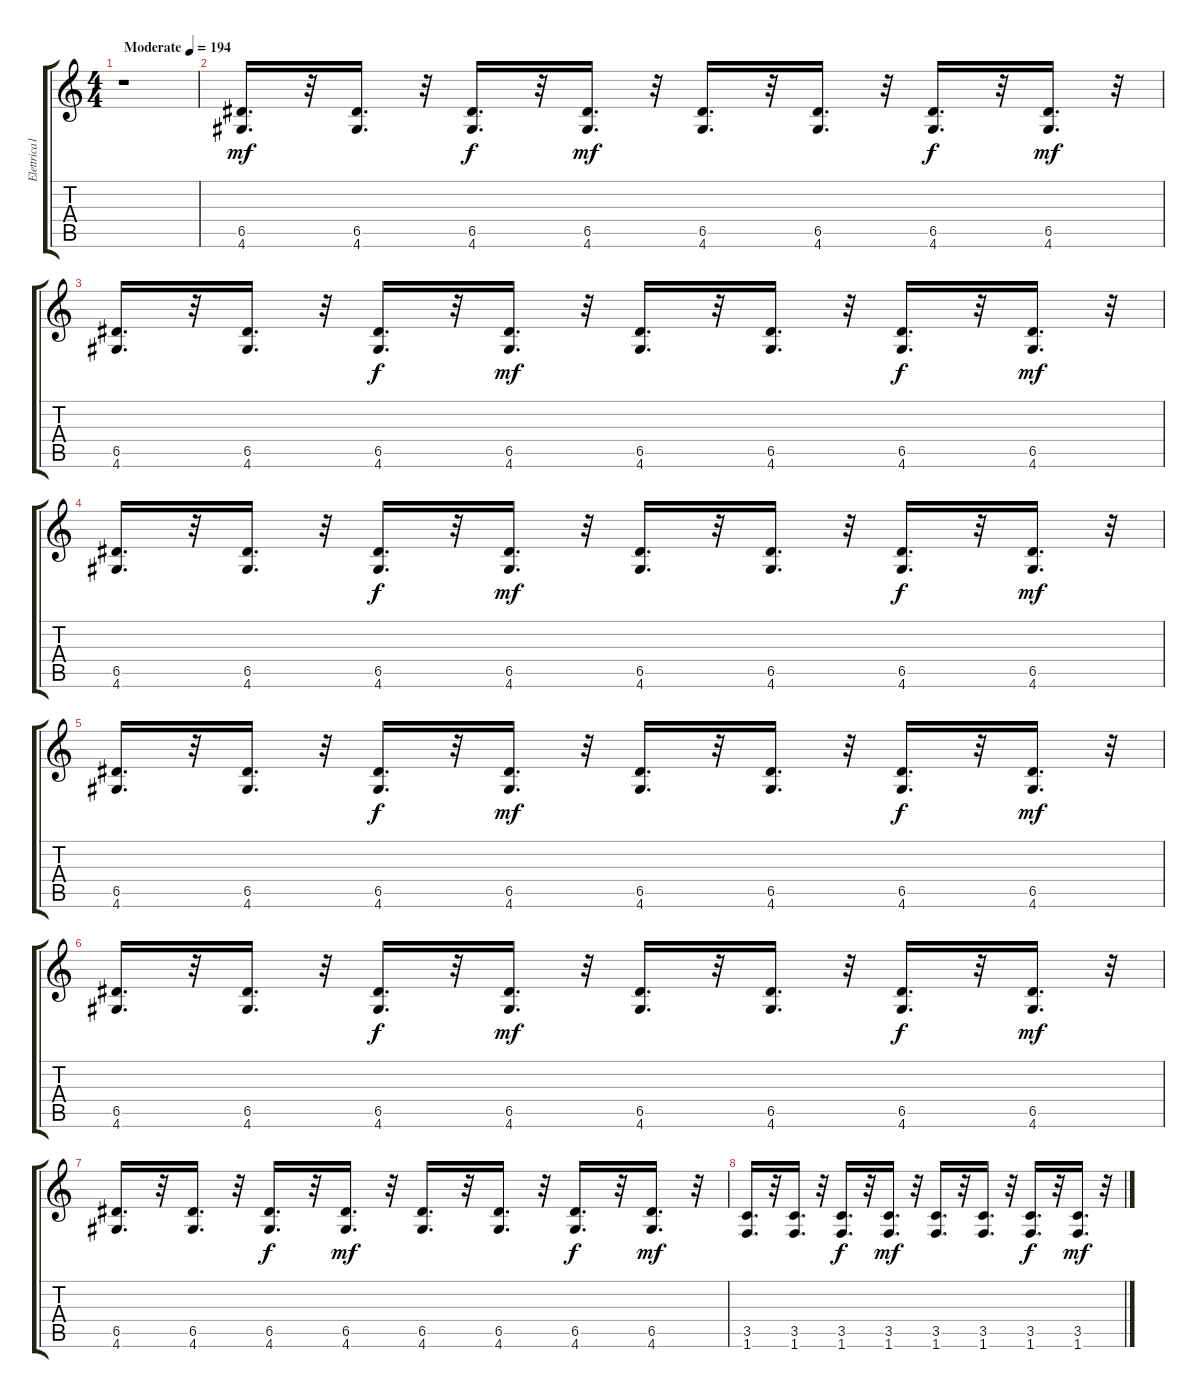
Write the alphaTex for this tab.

\track ("Elettrica1(Ka)" "Elettrica1") {instrument distortionguitar}
\staff {score tabs}
\tuning (E4 B3 G3 D3 A2 E2) {hide}
\ts (4 4)
\tempo (194 "Moderate")
\clef g2
\ks c
r.1{dy mf instrument distortionguitar} |
(6.5 4.6).16{d} r.32 (6.5 4.6).16{d} r.32 (6.5 4.6).16{d dy f} r.32 (6.5 4.6).16{d dy mf} r.32 (6.5 4.6).16{d} r.32 (6.5 4.6).16{d} r.32 (6.5 4.6).16{d dy f} r.32 (6.5 4.6).16{d dy mf} r.32 |
(6.5 4.6).16{d} r.32 (6.5 4.6).16{d} r.32 (6.5 4.6).16{d dy f} r.32 (6.5 4.6).16{d dy mf} r.32 (6.5 4.6).16{d} r.32 (6.5 4.6).16{d} r.32 (6.5 4.6).16{d dy f} r.32 (6.5 4.6).16{d dy mf} r.32 |
(6.5 4.6).16{d} r.32 (6.5 4.6).16{d} r.32 (6.5 4.6).16{d dy f} r.32 (6.5 4.6).16{d dy mf} r.32 (6.5 4.6).16{d} r.32 (6.5 4.6).16{d} r.32 (6.5 4.6).16{d dy f} r.32 (6.5 4.6).16{d dy mf} r.32 |
(6.5 4.6).16{d} r.32 (6.5 4.6).16{d} r.32 (6.5 4.6).16{d dy f} r.32 (6.5 4.6).16{d dy mf} r.32 (6.5 4.6).16{d} r.32 (6.5 4.6).16{d} r.32 (6.5 4.6).16{d dy f} r.32 (6.5 4.6).16{d dy mf} r.32 |
(6.5 4.6).16{d} r.32 (6.5 4.6).16{d} r.32 (6.5 4.6).16{d dy f} r.32 (6.5 4.6).16{d dy mf} r.32 (6.5 4.6).16{d} r.32 (6.5 4.6).16{d} r.32 (6.5 4.6).16{d dy f} r.32 (6.5 4.6).16{d dy mf} r.32 |
(6.5 4.6).16{d} r.32 (6.5 4.6).16{d} r.32 (6.5 4.6).16{d dy f} r.32 (6.5 4.6).16{d dy mf} r.32 (6.5 4.6).16{d} r.32 (6.5 4.6).16{d} r.32 (6.5 4.6).16{d dy f} r.32 (6.5 4.6).16{d dy mf} r.32 |
(3.5 1.6).16{d} r.32 (3.5 1.6).16{d} r.32 (3.5 1.6).16{d dy f} r.32 (3.5 1.6).16{d dy mf} r.32 (3.5 1.6).16{d} r.32 (3.5 1.6).16{d} r.32 (3.5 1.6).16{d dy f} r.32 (3.5 1.6).16{d dy mf} r.32
